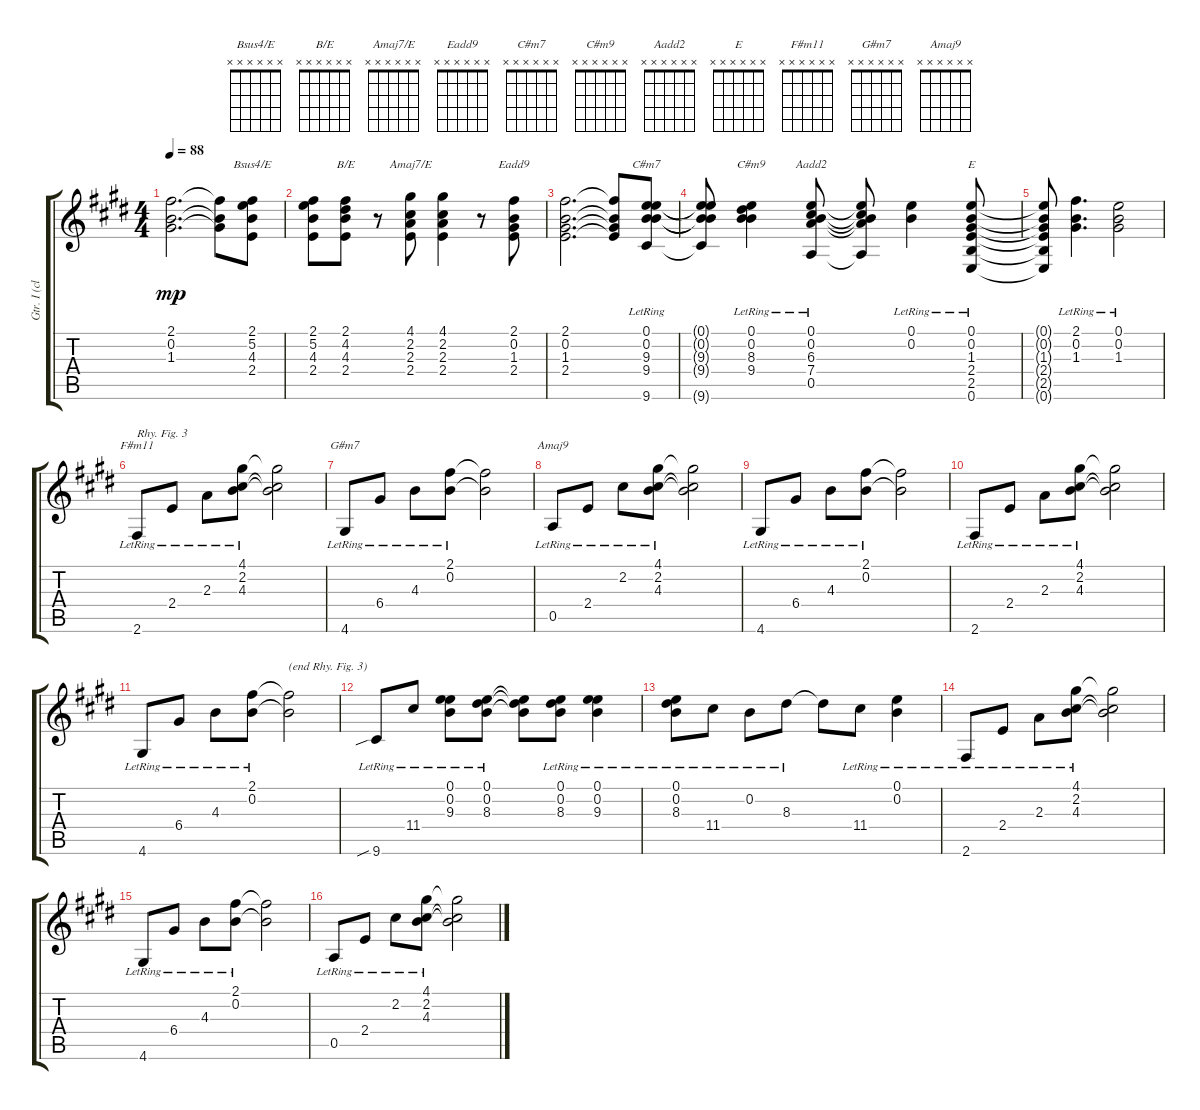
\track ("Gtr. I (clean tone w/chorus)" "Gtr. I (cl") {instrument electricguitarclean}
\staff {score tabs}
\tuning (E4 B3 G3 D3 A2 E2) {hide}
\chord ("Bsus4/E" x x x x x x)
\chord ("B/E" x x x x x x)
\chord ("Amaj7/E" x x x x x x)
\chord ("Eadd9" x x x x x x)
\chord ("C#m7" x x x x x x)
\chord ("C#m9" x x x x x x)
\chord ("Aadd2" x x x x x x)
\chord ("E" x x x x x x)
\chord ("F#m11" x x x x x x)
\chord ("G#m7" x x x x x x)
\chord ("Amaj9" x x x x x x)
\ts (4 4)
\tempo 88
\clef g2
\ks e
(2.1 0.2 1.3).2{d dy mp} (2.1{t} 0.2{t} 1.3{t}).8 (2.1 5.2 4.3 2.4).8{ch "Bsus4/E"} |
(2.1 5.2 4.3 2.4).8 (2.1 4.2 4.3 2.4).8{ch "B/E"} r.8 (4.1 2.2 2.3 2.4).8{ch "Amaj7/E"} (4.1 2.2 2.3 2.4).4 r.8 (2.1 0.2 1.3 2.4).8{ch "Eadd9"} |
(2.1 0.2 1.3 2.4).2{d} (2.1{t} 0.2{t} 1.3{t} 2.4{t}).8 (0.1{lr} 0.2{lr} 9.3{lr} 9.4{lr} 9.6{lr}).8{ch "C#m7"} |
(0.1{t} 0.2{t} 9.3{t} 9.4{t} 9.6{t}).8 (0.1{lr} 0.2{lr} 8.3{lr} 9.4{lr}).4{ch "C#m9"} (0.1{lr} 0.2{lr} 6.3{lr} 7.4{lr} 0.5{lr}).8{ch "Aadd2"} (0.1{t} 0.2{t} 6.3{t} 7.4{t} 0.5{t}).8 (0.1{lr} 0.2{lr}).4 (0.1{lr} 0.2{lr} 1.3{lr} 2.4{lr} 2.5{lr} 0.6{lr}).8{ch "E"} |
(0.1{t} 0.2{t} 1.3{t} 2.4{t} 2.5{t} 0.6{t}).8 (2.1{lr} 0.2{lr} 1.3{lr}).4{d} (0.1{lr} 0.2{lr} 1.3{lr}).2 |
2.6{lr}.8{ch "F#m11" txt "Rhy. Fig. 3"} 2.4{lr}.8 2.3{lr}.8 (4.1{lr} 2.2{lr} 4.3{lr}).8 (4.1{t} 2.2{t} 4.3{t}).2 |
4.6{lr}.8{ch "G#m7"} 6.4{lr}.8 4.3{lr}.8 (2.1{lr} 0.2{lr}).8 (2.1{t} 0.2{t}).2 |
0.5{lr}.8{ch "Amaj9"} 2.4{lr}.8 2.2{lr}.8 (4.1{lr} 2.2{lr} 4.3{lr}).8 (4.1{t} 2.2{t} 4.3{t}).2 |
4.6{lr}.8 6.4{lr}.8 4.3{lr}.8 (2.1{lr} 0.2{lr}).8 (2.1{t} 0.2{t}).2 |
2.6{lr}.8 2.4{lr}.8 2.3{lr}.8 (4.1{lr} 2.2{lr} 4.3{lr}).8 (4.1{t} 2.2{t} 4.3{t}).2 |
4.6{lr}.8 6.4{lr}.8 4.3{lr}.8 (2.1{lr} 0.2{lr}).8 (2.1{t} 0.2{t}).2{txt "(end Rhy. Fig. 3)"} |
9.6{sib lr}.8 11.4{lr}.8 (0.1{lr} 0.2{lr} 9.3{lr}).8 (0.1{lr} 0.2{lr} 8.3{lr}).8 (0.1{t} 0.2{t} 8.3{t}).8 (0.1{lr} 0.2{lr} 8.3{lr}).8 (0.1{lr} 0.2{lr} 9.3{lr}).4 |
(0.1{lr} 0.2{lr} 8.3{lr}).8 11.4{lr}.8 0.2{lr}.8 8.3{lr}.8 8.3{t}.8 11.4{lr}.8 (0.1{lr} 0.2{lr}).4 |
2.6{lr}.8 2.4{lr}.8 2.3{lr}.8 (4.1{lr} 2.2{lr} 4.3{lr}).8 (4.1{t} 2.2{t} 4.3{t}).2 |
4.6{lr}.8 6.4{lr}.8 4.3{lr}.8 (2.1{lr} 0.2{lr}).8 (2.1{t} 0.2{t}).2 |
0.5{lr}.8 2.4{lr}.8 2.2{lr}.8 (4.1{lr} 2.2{lr} 4.3{lr}).8 (4.1{t} 2.2{t} 4.3{t}).2
